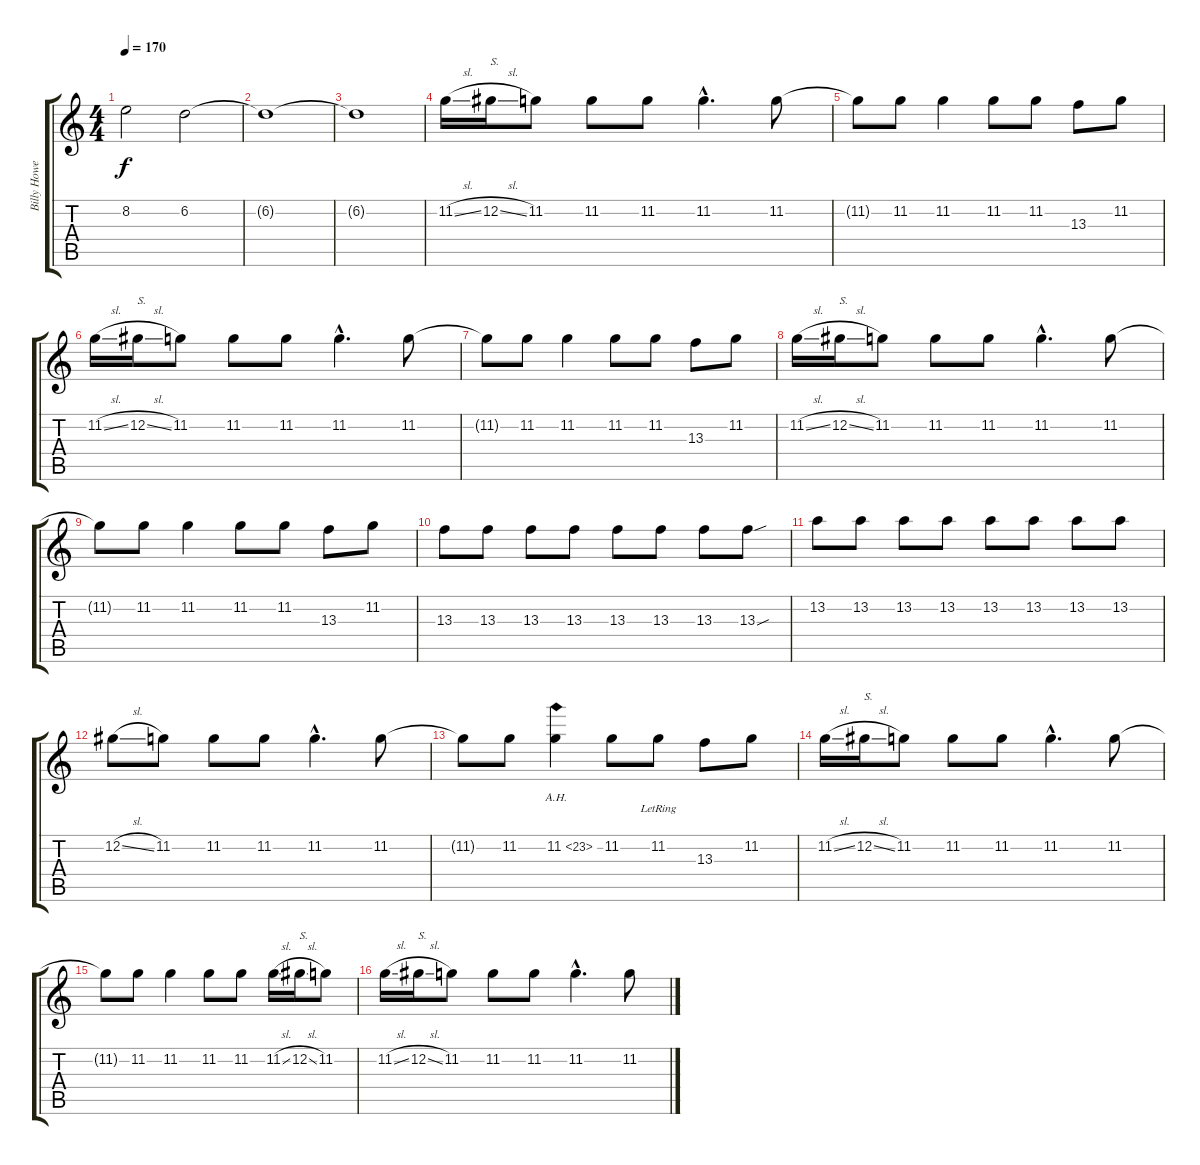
\track ("Billy Howerdell - Lead Guitar" "Billy Howe") {instrument acousticguitarnylon}
\staff {score tabs}
\tuning (Db4 Ab3 E3 B2 Gb2 Db2) {hide}
\ts (4 4)
\tempo 170
\clef g2
\ks c
8.2{t}.2{dy f} 6.2.2 |
6.2{t}.1 |
6.2{t}.1 |
11.2{sl}.16{volume 11 instrument distortionguitar} 12.2{sl}.16{txt "S."} 11.2.8 11.2.8 11.2.8 11.2{hac}.4{d} 11.2.8 |
11.2{t}.8 11.2.8 11.2.4 11.2.8 11.2.8 13.3.8 11.2.8 |
11.2{sl}.16{volume 11 instrument distortionguitar} 12.2{sl}.16{txt "S."} 11.2.8 11.2.8 11.2.8 11.2{hac}.4{d} 11.2.8 |
11.2{t}.8 11.2.8 11.2.4 11.2.8 11.2.8 13.3.8 11.2.8 |
11.2{sl}.16{volume 11 instrument distortionguitar} 12.2{sl}.16{txt "S."} 11.2.8 11.2.8 11.2.8 11.2{hac}.4{d} 11.2.8 |
11.2{t}.8 11.2.8 11.2.4 11.2.8 11.2.8 13.3.8 11.2.8 |
13.3.8 13.3.8 13.3.8 13.3.8 13.3.8 13.3.8 13.3.8 13.3{sou}.8 |
13.2.8 13.2.8 13.2.8 13.2.8 13.2.8 13.2.8 13.2.8 13.2.8 |
12.2{sl}.8 11.2.8 11.2.8 11.2.8 11.2{hac}.4{d} 11.2.8 |
11.2{t}.8 11.2.8 11.2{ah 12}.4 11.2.8 11.2{lr}.8 13.3.8 11.2.8 |
11.2{sl}.16{volume 11 instrument distortionguitar} 12.2{sl}.16{txt "S."} 11.2.8 11.2.8 11.2.8 11.2{hac}.4{d} 11.2.8 |
11.2{t}.8 11.2.8 11.2.4 11.2.8 11.2.8 11.2{sl}.16 12.2{sl}.16{txt "S."} 11.2.8 |
11.2{sl}.16{volume 11 instrument distortionguitar} 12.2{sl}.16{txt "S."} 11.2.8 11.2.8 11.2.8 11.2{hac}.4{d} 11.2.8
